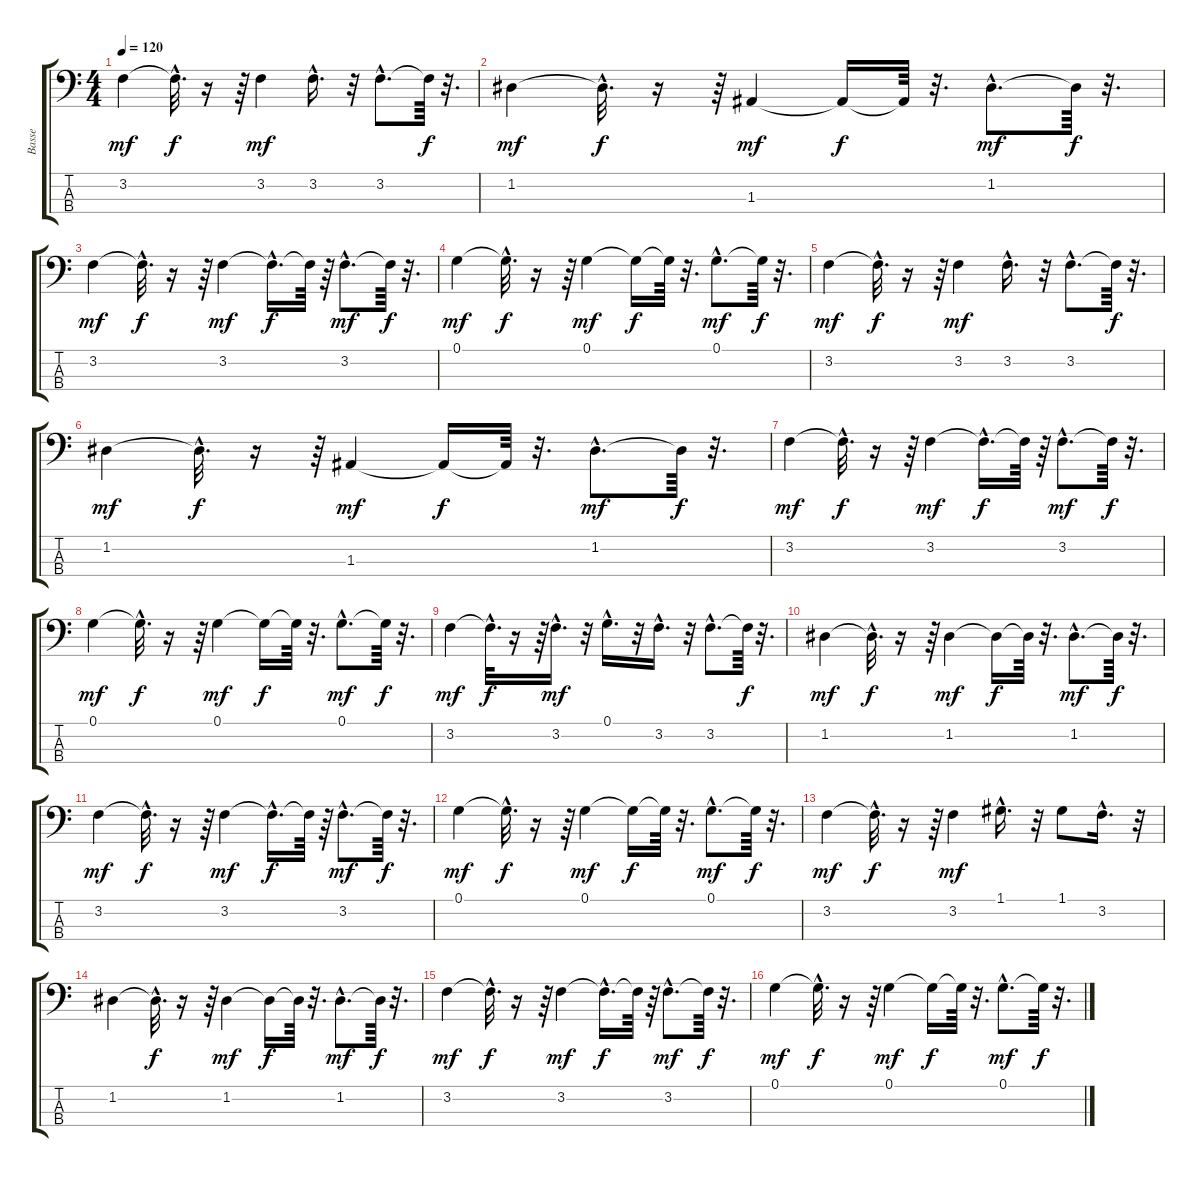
\track ("Basse" "Basse") {instrument acousticbass}
\staff {score tabs}
\tuning (G2 D2 A1 E1) {hide}
\ts (4 4)
\tempo 120
\clef f4
\ks c
3.2.4{dy mf} 3.2{hac t}.32{d dy f} r.16 r.64 3.2.4{dy mf} 3.2{hac}.16{d} r.32 3.2{hac}.8{d} 3.2{t}.64{dy f} r.32{d} |
1.2.4{dy mf} 1.2{hac t}.32{d dy f} r.16 r.64 1.3.4{dy mf} 1.3{t}.16{dy f} 1.3{t}.64 r.32{d} 1.2{hac}.8{d dy mf} 1.2{t}.64{dy f} r.32{d} |
3.2.4{dy mf} 3.2{hac t}.32{d dy f} r.16 r.64 3.2.4{dy mf} 3.2{hac t}.16{d dy f} 3.2{t}.64 r.64 3.2{hac}.8{d dy mf} 3.2{t}.64{dy f} r.32{d} |
0.1.4{dy mf} 0.1{hac t}.32{d dy f} r.16 r.64 0.1.4{dy mf} 0.1{t}.16{dy f} 0.1{t}.64 r.32{d} 0.1{hac}.8{d dy mf} 0.1{t}.64{dy f} r.32{d} |
3.2.4{dy mf} 3.2{hac t}.32{d dy f} r.16 r.64 3.2.4{dy mf} 3.2{hac}.16{d} r.32 3.2{hac}.8{d} 3.2{t}.64{dy f} r.32{d} |
1.2.4{dy mf} 1.2{hac t}.32{d dy f} r.16 r.64 1.3.4{dy mf} 1.3{t}.16{dy f} 1.3{t}.64 r.32{d} 1.2{hac}.8{d dy mf} 1.2{t}.64{dy f} r.32{d} |
3.2.4{dy mf} 3.2{hac t}.32{d dy f} r.16 r.64 3.2.4{dy mf} 3.2{hac t}.16{d dy f} 3.2{t}.64 r.64 3.2{hac}.8{d dy mf} 3.2{t}.64{dy f} r.32{d} |
0.1.4{dy mf} 0.1{hac t}.32{d dy f} r.16 r.64 0.1.4{dy mf} 0.1{t}.16{dy f} 0.1{t}.64 r.32{d} 0.1{hac}.8{d dy mf} 0.1{t}.64{dy f} r.32{d} |
3.2.4{dy mf} 3.2{hac t}.32{d dy f} r.16 r.64 3.2{hac}.16{d dy mf} r.32 0.1{hac}.16{d} r.32 3.2{hac}.16{d} r.32 3.2{hac}.8{d} 3.2{t}.64{dy f} r.32{d} |
1.2.4{dy mf} 1.2{hac t}.32{d dy f} r.16 r.64 1.2.4{dy mf} 1.2{t}.16{dy f} 1.2{t}.64 r.32{d} 1.2{hac}.8{d dy mf} 1.2{t}.64{dy f} r.32{d} |
3.2.4{dy mf} 3.2{hac t}.32{d dy f} r.16 r.64 3.2.4{dy mf} 3.2{hac t}.16{d dy f} 3.2{t}.64 r.64 3.2{hac}.8{d dy mf} 3.2{t}.64{dy f} r.32{d} |
0.1.4{dy mf} 0.1{hac t}.32{d dy f} r.16 r.64 0.1.4{dy mf} 0.1{t}.16{dy f} 0.1{t}.64 r.32{d} 0.1{hac}.8{d dy mf} 0.1{t}.64{dy f} r.32{d} |
3.2.4{dy mf} 3.2{hac t}.32{d dy f} r.16 r.64 3.2.4{dy mf} 1.1{hac}.16{d} r.32 1.1.8 3.2{hac}.16{d} r.32 |
1.2.4 1.2{hac t}.32{d dy f} r.16 r.64 1.2.4{dy mf} 1.2{t}.16{dy f} 1.2{t}.64 r.32{d} 1.2{hac}.8{d dy mf} 1.2{t}.64{dy f} r.32{d} |
3.2.4{dy mf} 3.2{hac t}.32{d dy f} r.16 r.64 3.2.4{dy mf} 3.2{hac t}.16{d dy f} 3.2{t}.64 r.64 3.2{hac}.8{d dy mf} 3.2{t}.64{dy f} r.32{d} |
0.1.4{dy mf} 0.1{hac t}.32{d dy f} r.16 r.64 0.1.4{dy mf} 0.1{t}.16{dy f} 0.1{t}.64 r.32{d} 0.1{hac}.8{d dy mf} 0.1{t}.64{dy f} r.32{d}
